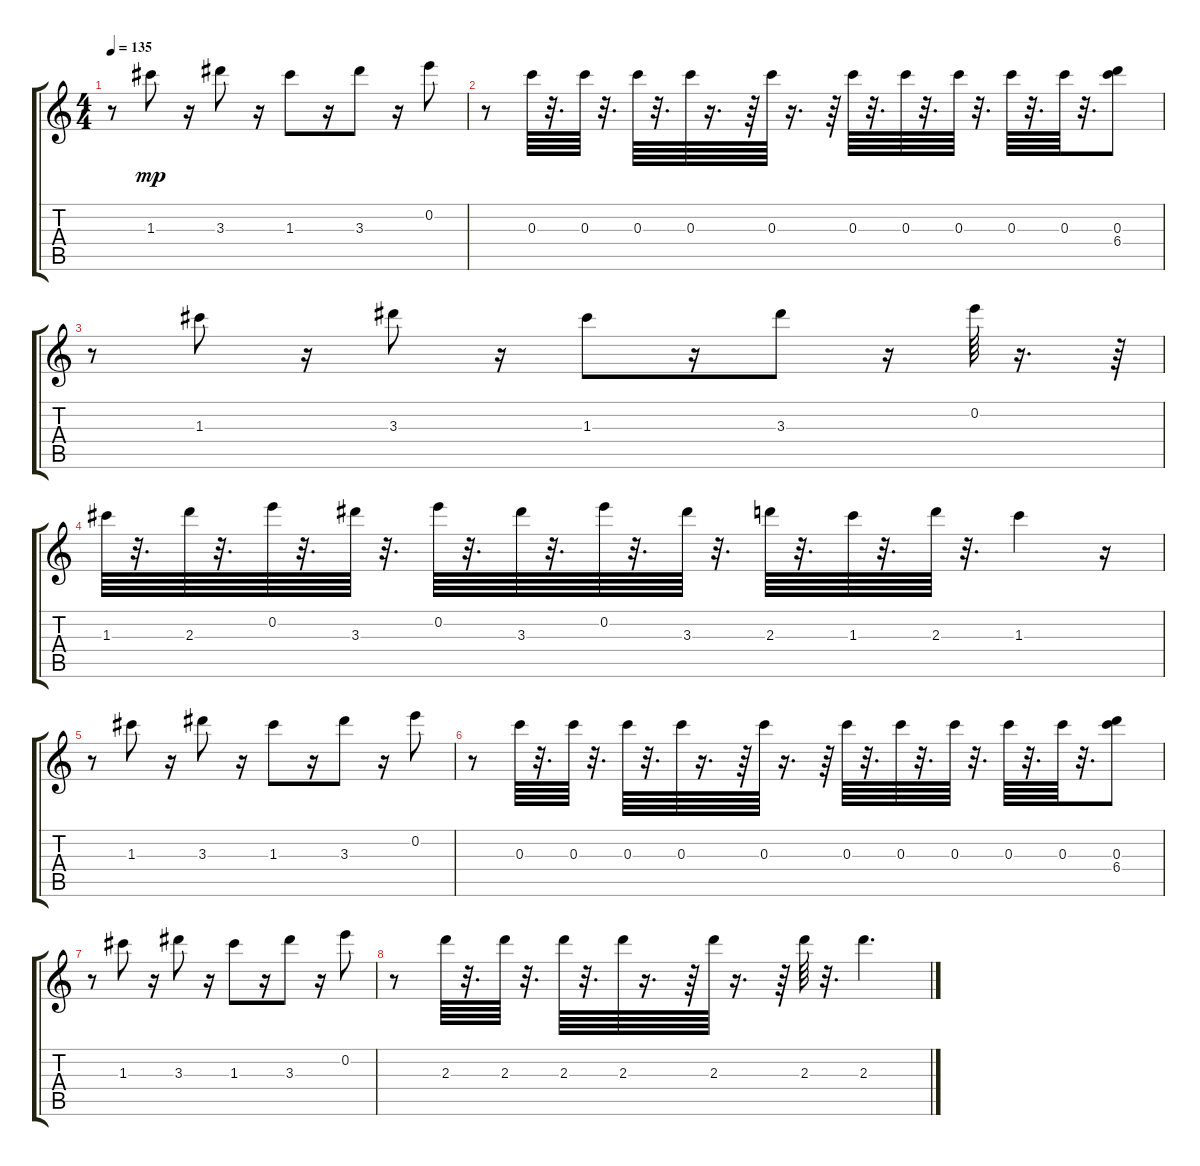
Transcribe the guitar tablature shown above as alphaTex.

\track "" {instrument distortionguitar}
\staff {score tabs}
\tuning (Ab5 E5 C5 Ab4 E4 C4) {hide}
\ts (4 4)
\tempo 135
\clef g2
\ks c
r.8{dy mp} 1.3.8 r.16 3.3.8 r.16 1.3.8 r.16 3.3.8 r.16 0.2.8 |
r.8 0.3.64 r.32{d} 0.3.64 r.32{d} 0.3.64 r.32{d} 0.3.64 r.16{d} r.64 0.3.64 r.16{d} r.64 0.3.64 r.32{d} 0.3.64 r.32{d} 0.3.64 r.32{d} 0.3.64 r.32{d} 0.3.64 r.32{d} (0.3 6.4).8 |
r.8 1.3.8 r.16 3.3.8 r.16 1.3.8 r.16 3.3.8 r.16 0.2.64 r.16{d} r.64 |
1.3.64 r.32{d} 2.3.64 r.32{d} 0.2.64 r.32{d} 3.3.64 r.32{d} 0.2.64 r.32{d} 3.3.64 r.32{d} 0.2.64 r.32{d} 3.3.64 r.32{d} 2.3.64 r.32{d} 1.3.64 r.32{d} 2.3.64 r.32{d} 1.3.4 r.16 |
r.8 1.3.8 r.16 3.3.8 r.16 1.3.8 r.16 3.3.8 r.16 0.2.8 |
r.8 0.3.64 r.32{d} 0.3.64 r.32{d} 0.3.64 r.32{d} 0.3.64 r.16{d} r.64 0.3.64 r.16{d} r.64 0.3.64 r.32{d} 0.3.64 r.32{d} 0.3.64 r.32{d} 0.3.64 r.32{d} 0.3.64 r.32{d} (0.3 6.4).8 |
r.8 1.3.8 r.16 3.3.8 r.16 1.3.8 r.16 3.3.8 r.16 0.2.8 |
r.8 2.3.64 r.32{d} 2.3.64 r.32{d} 2.3.64 r.32{d} 2.3.64 r.16{d} r.64 2.3.64 r.16{d} r.64 2.3.64 r.32{d} 2.3.4{d}
